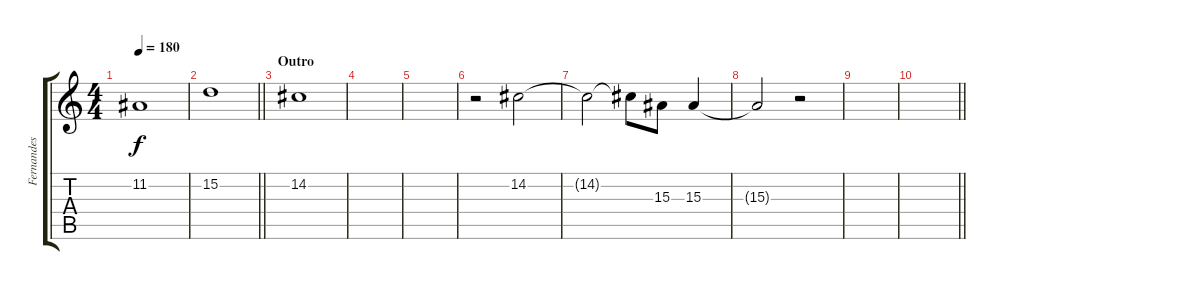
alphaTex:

\track ("Fernandes" "Fernandes") {instrument sopranosax}
\staff {score tabs}
\tuning (E4 B3 G3 D3 A2 E2) {hide}
\ts (4 4)
\tempo 180
\clef g2
\ks c
11.2.1{dy f} |
\barLineRight lightlight
15.2.1 |
\section ("" "Outro")
14.2.1 |
|
|
r.2 14.2.2 |
14.2{t}.2 14.2{t}.8 15.3.8 15.3.4 |
15.3{t}.2 r.2 |
|
\barLineRight lightlight
